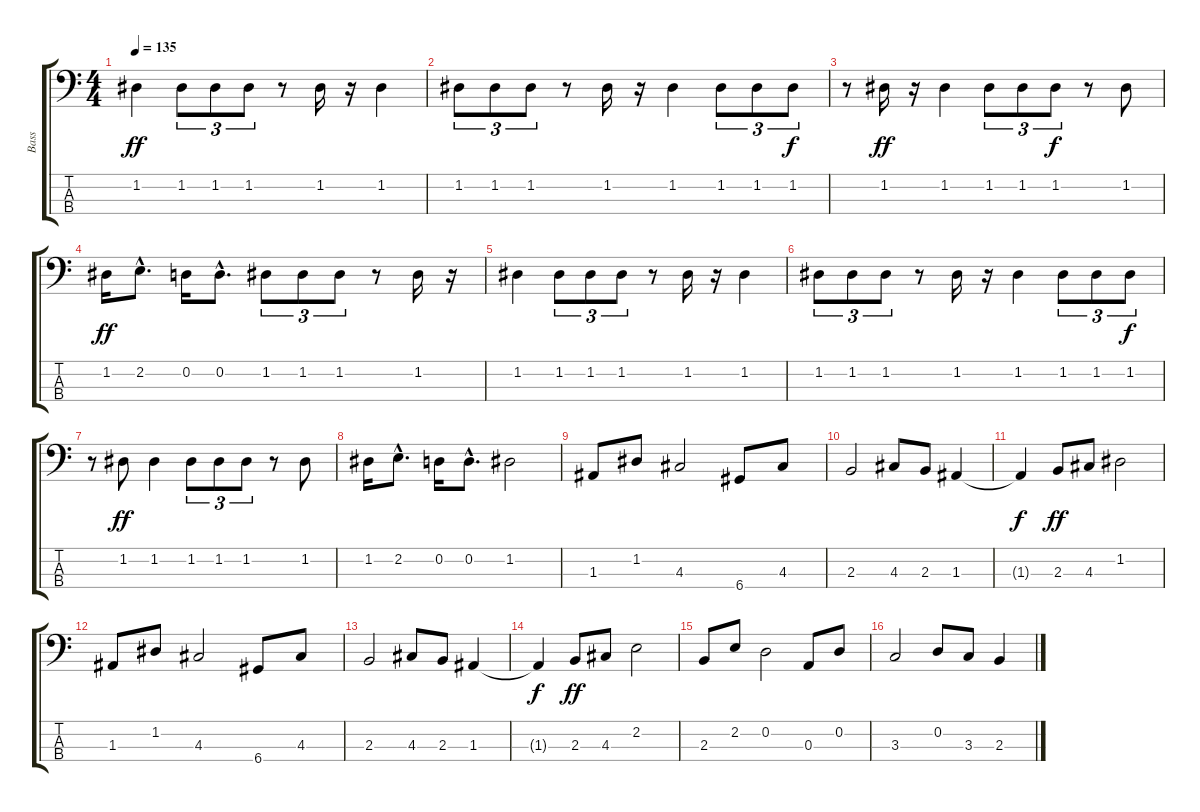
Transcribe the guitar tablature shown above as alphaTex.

\track ("Bass" "Bass") {instrument electricbassfinger}
\staff {score tabs}
\tuning (G2 D2 A1 D1) {hide}
\ts (4 4)
\tempo 135
\clef f4
\ks c
1.2.4{dy ff} 1.2.8{tu (3 2)} 1.2.8{tu (3 2)} 1.2.8{tu (3 2)} r.8 1.2.16 r.16 1.2.4 |
1.2.8{tu (3 2)} 1.2.8{tu (3 2)} 1.2.8{tu (3 2)} r.8 1.2.16 r.16 1.2.4 1.2.8{tu (3 2)} 1.2.8{tu (3 2)} 1.2.8{tu (3 2) dy f} |
r.8 1.2.16{dy ff} r.16 1.2.4 1.2.8{tu (3 2)} 1.2.8{tu (3 2)} 1.2.8{tu (3 2) dy f} r.8 1.2.8 |
1.2.16{dy ff} 2.2{hac}.8{d} 0.2.16 0.2{hac}.8{d} 1.2.8{tu (3 2)} 1.2.8{tu (3 2)} 1.2.8{tu (3 2)} r.8 1.2.16 r.16 |
1.2.4 1.2.8{tu (3 2)} 1.2.8{tu (3 2)} 1.2.8{tu (3 2)} r.8 1.2.16 r.16 1.2.4 |
1.2.8{tu (3 2)} 1.2.8{tu (3 2)} 1.2.8{tu (3 2)} r.8 1.2.16 r.16 1.2.4 1.2.8{tu (3 2)} 1.2.8{tu (3 2)} 1.2.8{tu (3 2) dy f} |
r.8 1.2.8{dy ff} 1.2.4 1.2.8{tu (3 2)} 1.2.8{tu (3 2)} 1.2.8{tu (3 2)} r.8 1.2.8 |
1.2.16 2.2{hac}.8{d} 0.2.16 0.2{hac}.8{d} 1.2.2 |
1.3.8 1.2.8 4.3.2 6.4.8 4.3.8 |
2.3.2 4.3.8 2.3.8 1.3.4 |
1.3{t}.4{dy f} 2.3.8{dy ff} 4.3.8 1.2.2 |
1.3.8 1.2.8 4.3.2 6.4.8 4.3.8 |
2.3.2 4.3.8 2.3.8 1.3.4 |
1.3{t}.4{dy f} 2.3.8{dy ff} 4.3.8 2.2.2 |
2.3.8 2.2.8 0.2.2 0.3.8 0.2.8 |
3.3.2 0.2.8 3.3.8 2.3.4
